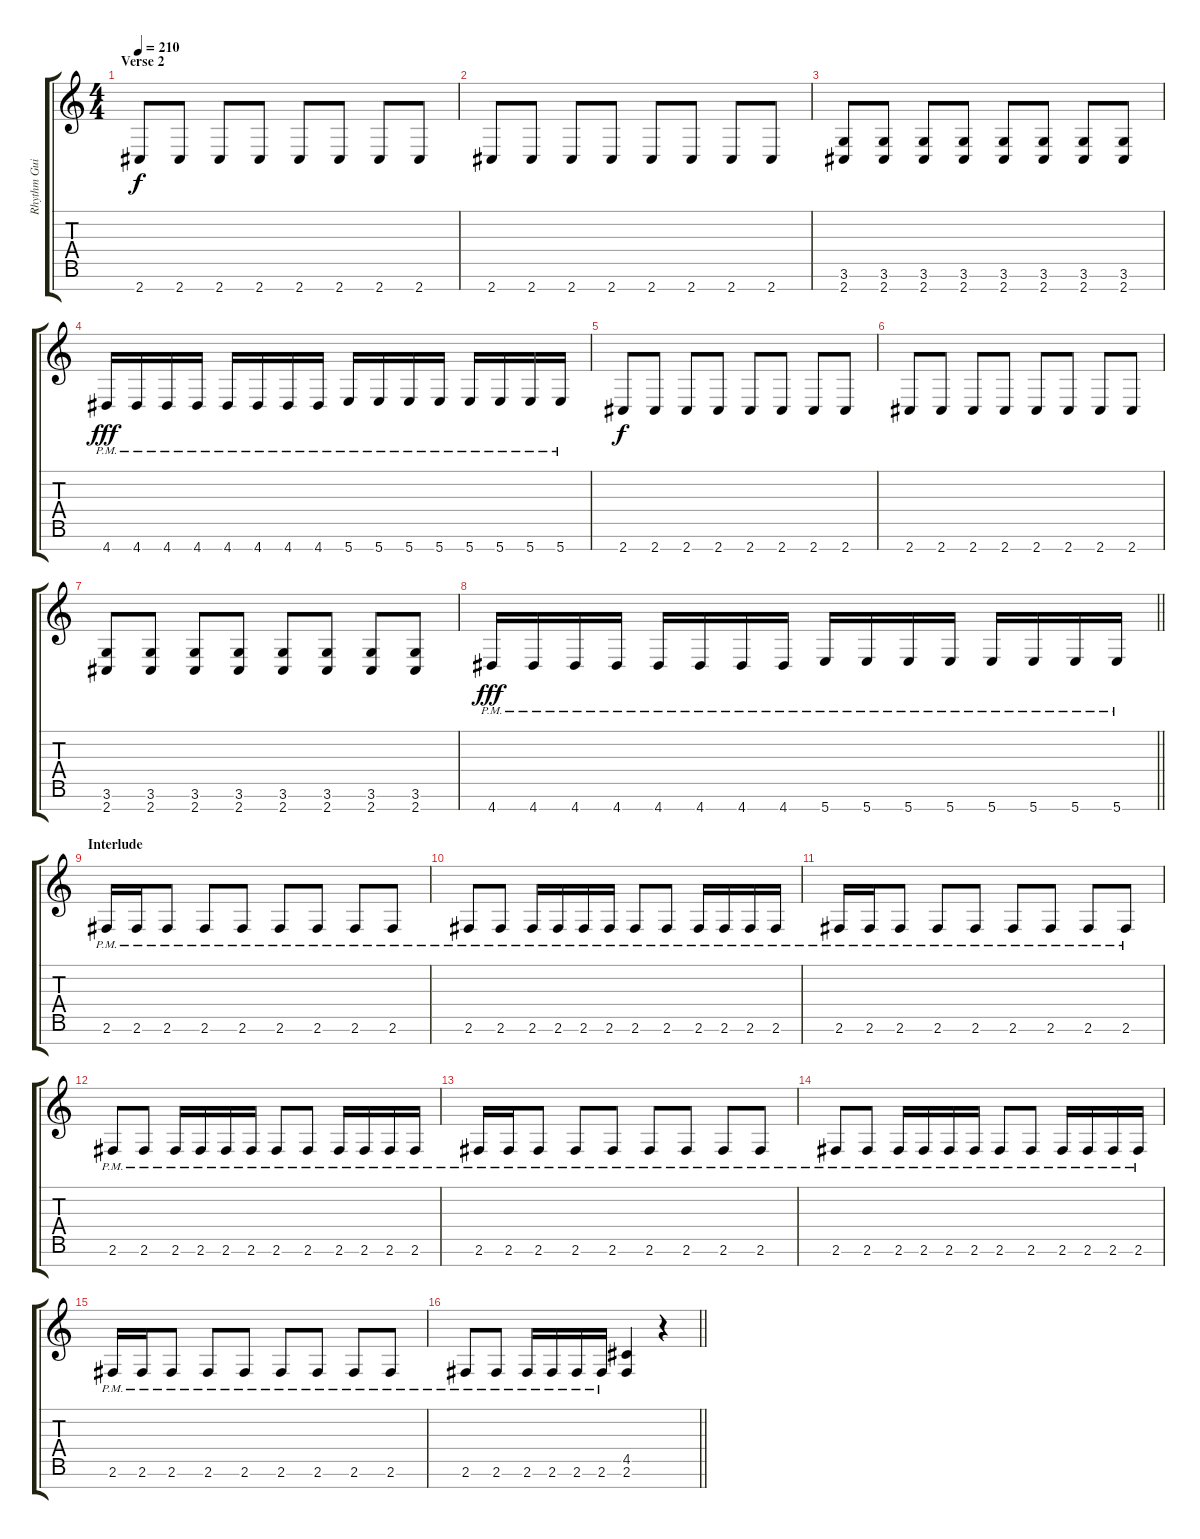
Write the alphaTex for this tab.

\track ("Rhythm Guitar 1" "Rhythm Gui") {instrument distortionguitar}
\staff {score tabs}
\tuning (E4 B3 G3 D3 A2 E2 B1) {hide}
\ts (4 4)
\section ("" "Verse 2")
\tempo 210
\clef g2
\ks c
2.7.8{dy f} 2.7.8 2.7.8 2.7.8 2.7.8 2.7.8 2.7.8 2.7.8 |
2.7.8 2.7.8 2.7.8 2.7.8 2.7.8 2.7.8 2.7.8 2.7.8 |
(3.6 2.7).8 (3.6 2.7).8 (3.6 2.7).8 (3.6 2.7).8 (3.6 2.7).8 (3.6 2.7).8 (3.6 2.7).8 (3.6 2.7).8 |
4.7{pm}.16{dy fff} 4.7{pm}.16 4.7{pm}.16 4.7{pm}.16 4.7{pm}.16 4.7{pm}.16 4.7{pm}.16 4.7{pm}.16 5.7{pm}.16 5.7{pm}.16 5.7{pm}.16 5.7{pm}.16 5.7{pm}.16 5.7{pm}.16 5.7{pm}.16 5.7{pm}.16 |
2.7.8{dy f} 2.7.8 2.7.8 2.7.8 2.7.8 2.7.8 2.7.8 2.7.8 |
2.7.8 2.7.8 2.7.8 2.7.8 2.7.8 2.7.8 2.7.8 2.7.8 |
(3.6 2.7).8 (3.6 2.7).8 (3.6 2.7).8 (3.6 2.7).8 (3.6 2.7).8 (3.6 2.7).8 (3.6 2.7).8 (3.6 2.7).8 |
\barLineRight lightlight
4.7{pm}.16{dy fff} 4.7{pm}.16 4.7{pm}.16 4.7{pm}.16 4.7{pm}.16 4.7{pm}.16 4.7{pm}.16 4.7{pm}.16 5.7{pm}.16 5.7{pm}.16 5.7{pm}.16 5.7{pm}.16 5.7{pm}.16 5.7{pm}.16 5.7{pm}.16 5.7{pm}.16 |
\section ("" "Interlude")
2.6{pm}.16 2.6{pm}.16 2.6{pm}.8 2.6{pm}.8 2.6{pm}.8 2.6{pm}.8 2.6{pm}.8 2.6{pm}.8 2.6{pm}.8 |
2.6{pm}.8 2.6{pm}.8 2.6{pm}.16 2.6{pm}.16 2.6{pm}.16 2.6{pm}.16 2.6{pm}.8 2.6{pm}.8 2.6{pm}.16 2.6{pm}.16 2.6{pm}.16 2.6{pm}.16 |
2.6{pm}.16 2.6{pm}.16 2.6{pm}.8 2.6{pm}.8 2.6{pm}.8 2.6{pm}.8 2.6{pm}.8 2.6{pm}.8 2.6{pm}.8 |
2.6{pm}.8 2.6{pm}.8 2.6{pm}.16 2.6{pm}.16 2.6{pm}.16 2.6{pm}.16 2.6{pm}.8 2.6{pm}.8 2.6{pm}.16 2.6{pm}.16 2.6{pm}.16 2.6{pm}.16 |
2.6{pm}.16 2.6{pm}.16 2.6{pm}.8 2.6{pm}.8 2.6{pm}.8 2.6{pm}.8 2.6{pm}.8 2.6{pm}.8 2.6{pm}.8 |
2.6{pm}.8 2.6{pm}.8 2.6{pm}.16 2.6{pm}.16 2.6{pm}.16 2.6{pm}.16 2.6{pm}.8 2.6{pm}.8 2.6{pm}.16 2.6{pm}.16 2.6{pm}.16 2.6{pm}.16 |
2.6{pm}.16 2.6{pm}.16 2.6{pm}.8 2.6{pm}.8 2.6{pm}.8 2.6{pm}.8 2.6{pm}.8 2.6{pm}.8 2.6{pm}.8 |
\barLineRight lightlight
2.6{pm}.8 2.6{pm}.8 2.6{pm}.16 2.6{pm}.16 2.6{pm}.16 2.6{pm}.16 (4.5 2.6).4 r.4
